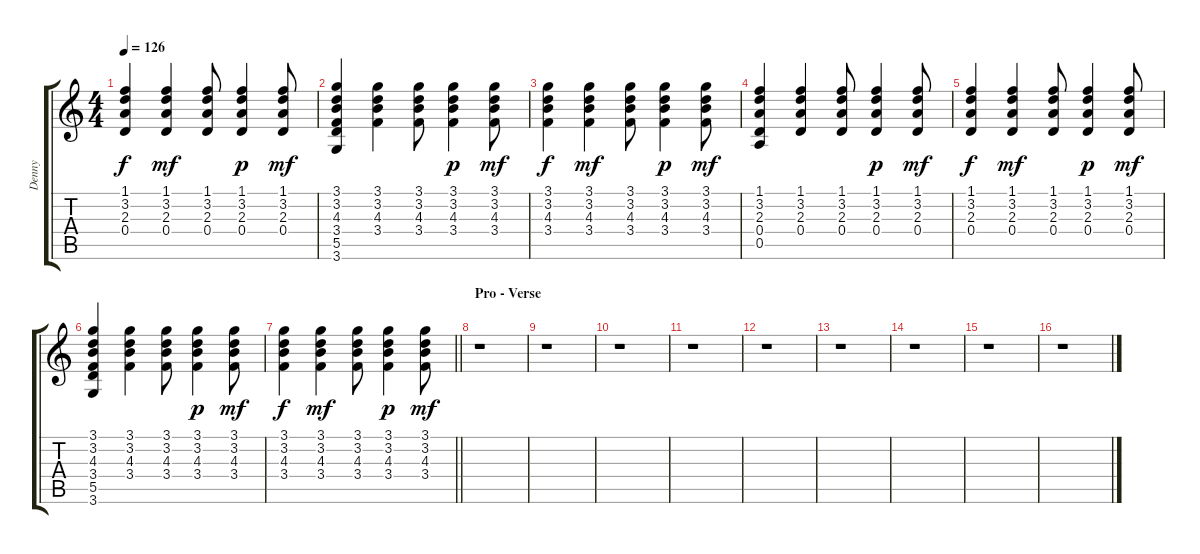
\track ("Denny" "Denny") {instrument acousticguitarsteel}
\staff {score tabs}
\tuning (E4 B3 G3 D3 A2 E2) {hide}
\ts (4 4)
\tempo 126
\clef g2
\ks c
(1.1 3.2 2.3 0.4).4{dy f} (1.1 3.2 2.3 0.4).4{dy mf} (1.1 3.2 2.3 0.4).8 (1.1 3.2 2.3 0.4).4{dy p} (1.1 3.2 2.3 0.4).8{dy mf} |
(3.1 3.2 4.3 3.4 5.5 3.6).4 (3.1 3.2 4.3 3.4).4 (3.1 3.2 4.3 3.4).8 (3.1 3.2 4.3 3.4).4{dy p} (3.1 3.2 4.3 3.4).8{dy mf} |
(3.1 3.2 4.3 3.4).4{dy f} (3.1 3.2 4.3 3.4).4{dy mf} (3.1 3.2 4.3 3.4).8 (3.1 3.2 4.3 3.4).4{dy p} (3.1 3.2 4.3 3.4).8{dy mf} |
(1.1 3.2 2.3 0.4 0.5).4 (1.1 3.2 2.3 0.4).4 (1.1 3.2 2.3 0.4).8 (1.1 3.2 2.3 0.4).4{dy p} (1.1 3.2 2.3 0.4).8{dy mf} |
(1.1 3.2 2.3 0.4).4{dy f} (1.1 3.2 2.3 0.4).4{dy mf} (1.1 3.2 2.3 0.4).8 (1.1 3.2 2.3 0.4).4{dy p} (1.1 3.2 2.3 0.4).8{dy mf} |
(3.1 3.2 4.3 3.4 5.5 3.6).4 (3.1 3.2 4.3 3.4).4 (3.1 3.2 4.3 3.4).8 (3.1 3.2 4.3 3.4).4{dy p} (3.1 3.2 4.3 3.4).8{dy mf} |
\barLineRight lightlight
(3.1 3.2 4.3 3.4).4{dy f} (3.1 3.2 4.3 3.4).4{dy mf} (3.1 3.2 4.3 3.4).8 (3.1 3.2 4.3 3.4).4{dy p} (3.1 3.2 4.3 3.4).8{dy mf} |
\section ("" "Pro - Verse")
r.1 |
r.1 |
r.1 |
r.1 |
r.1 |
r.1 |
r.1 |
r.1 |
r.1
